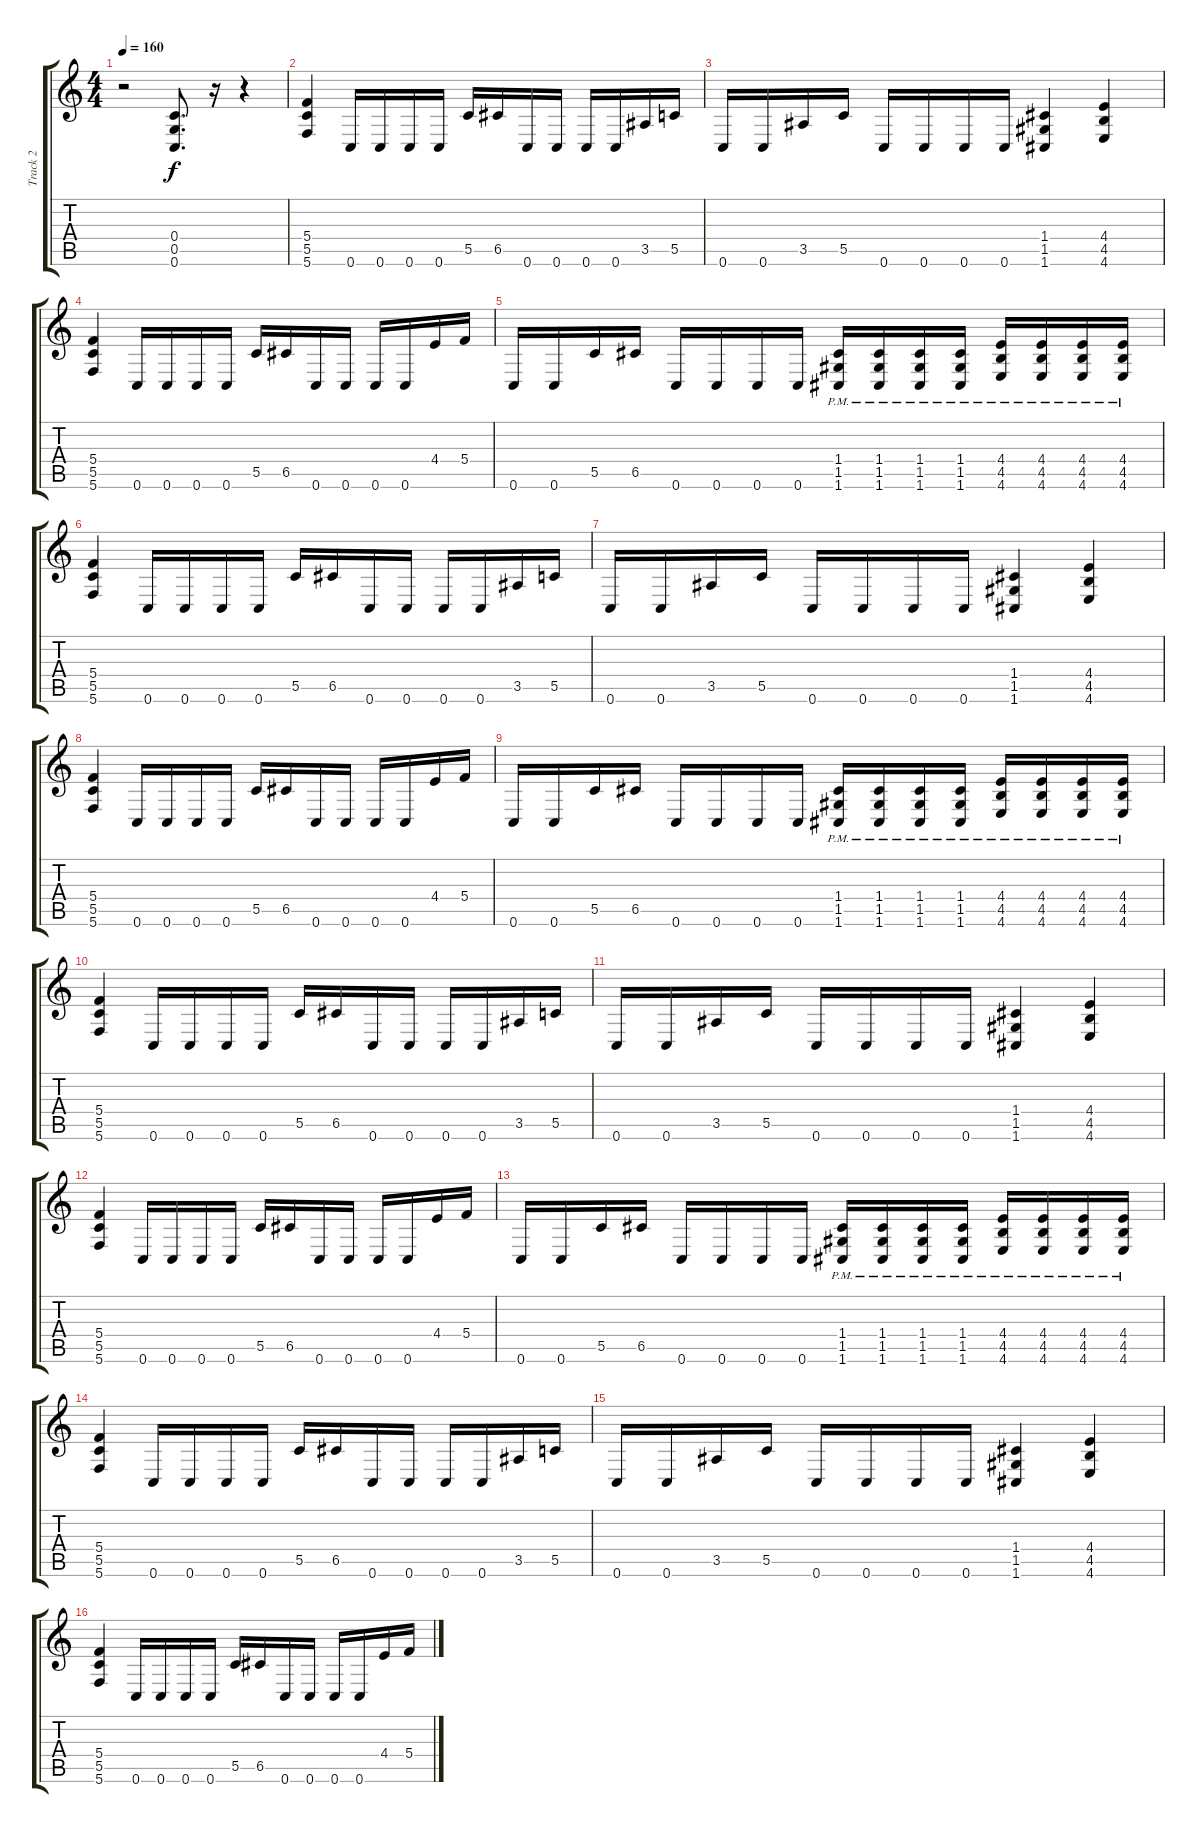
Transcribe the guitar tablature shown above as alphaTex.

\track ("Track 2" "Track 2") {instrument distortionguitar}
\staff {score tabs}
\tuning (D4 A3 F3 C3 G2 C2) {hide}
\ts (4 4)
\tempo 160
\clef g2
\ks c
r.2{dy f} (0.4 0.5 0.6).8{d} r.16 r.4 |
(5.4 5.5 5.6).4 0.6.16 0.6.16 0.6.16 0.6.16 5.5.16 6.5.16 0.6.16 0.6.16 0.6.16 0.6.16 3.5.16 5.5.16 |
0.6.16 0.6.16 3.5.16 5.5.16 0.6.16 0.6.16 0.6.16 0.6.16 (1.4 1.5 1.6).4 (4.4 4.5 4.6).4 |
(5.4 5.5 5.6).4 0.6.16 0.6.16 0.6.16 0.6.16 5.5.16 6.5.16 0.6.16 0.6.16 0.6.16 0.6.16 4.4.16 5.4.16 |
0.6.16 0.6.16 5.5.16 6.5.16 0.6.16 0.6.16 0.6.16 0.6.16 (1.4{pm} 1.5{pm} 1.6{pm}).16 (1.4{pm} 1.5{pm} 1.6{pm}).16 (1.4{pm} 1.5{pm} 1.6{pm}).16 (1.4{pm} 1.5{pm} 1.6{pm}).16 (4.4{pm} 4.5{pm} 4.6{pm}).16 (4.4{pm} 4.5{pm} 4.6{pm}).16 (4.4{pm} 4.5{pm} 4.6{pm}).16 (4.4{pm} 4.5{pm} 4.6{pm}).16 |
(5.4 5.5 5.6).4 0.6.16 0.6.16 0.6.16 0.6.16 5.5.16 6.5.16 0.6.16 0.6.16 0.6.16 0.6.16 3.5.16 5.5.16 |
0.6.16 0.6.16 3.5.16 5.5.16 0.6.16 0.6.16 0.6.16 0.6.16 (1.4 1.5 1.6).4 (4.4 4.5 4.6).4 |
(5.4 5.5 5.6).4 0.6.16 0.6.16 0.6.16 0.6.16 5.5.16 6.5.16 0.6.16 0.6.16 0.6.16 0.6.16 4.4.16 5.4.16 |
0.6.16 0.6.16 5.5.16 6.5.16 0.6.16 0.6.16 0.6.16 0.6.16 (1.4{pm} 1.5{pm} 1.6{pm}).16 (1.4{pm} 1.5{pm} 1.6{pm}).16 (1.4{pm} 1.5{pm} 1.6{pm}).16 (1.4{pm} 1.5{pm} 1.6{pm}).16 (4.4{pm} 4.5{pm} 4.6{pm}).16 (4.4{pm} 4.5{pm} 4.6{pm}).16 (4.4{pm} 4.5{pm} 4.6{pm}).16 (4.4{pm} 4.5{pm} 4.6{pm}).16 |
(5.4 5.5 5.6).4 0.6.16 0.6.16 0.6.16 0.6.16 5.5.16 6.5.16 0.6.16 0.6.16 0.6.16 0.6.16 3.5.16 5.5.16 |
0.6.16 0.6.16 3.5.16 5.5.16 0.6.16 0.6.16 0.6.16 0.6.16 (1.4 1.5 1.6).4 (4.4 4.5 4.6).4 |
(5.4 5.5 5.6).4 0.6.16 0.6.16 0.6.16 0.6.16 5.5.16 6.5.16 0.6.16 0.6.16 0.6.16 0.6.16 4.4.16 5.4.16 |
0.6.16 0.6.16 5.5.16 6.5.16 0.6.16 0.6.16 0.6.16 0.6.16 (1.4{pm} 1.5{pm} 1.6{pm}).16 (1.4{pm} 1.5{pm} 1.6{pm}).16 (1.4{pm} 1.5{pm} 1.6{pm}).16 (1.4{pm} 1.5{pm} 1.6{pm}).16 (4.4{pm} 4.5{pm} 4.6{pm}).16 (4.4{pm} 4.5{pm} 4.6{pm}).16 (4.4{pm} 4.5{pm} 4.6{pm}).16 (4.4{pm} 4.5{pm} 4.6{pm}).16 |
(5.4 5.5 5.6).4 0.6.16 0.6.16 0.6.16 0.6.16 5.5.16 6.5.16 0.6.16 0.6.16 0.6.16 0.6.16 3.5.16 5.5.16 |
0.6.16 0.6.16 3.5.16 5.5.16 0.6.16 0.6.16 0.6.16 0.6.16 (1.4 1.5 1.6).4 (4.4 4.5 4.6).4 |
(5.4 5.5 5.6).4 0.6.16 0.6.16 0.6.16 0.6.16 5.5.16 6.5.16 0.6.16 0.6.16 0.6.16 0.6.16 4.4.16 5.4.16
